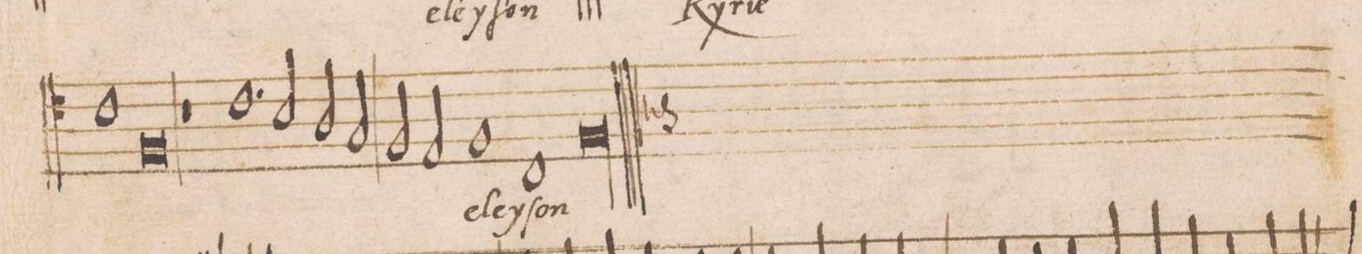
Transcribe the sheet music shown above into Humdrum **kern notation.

**kern	**text
*I"BASVS	*
*clefC4	*
*k[b-]	*
*met(C|)	*
*M2/1	*
1c	.
0F	.
=31-	=31-
1r	.
=32-	=32-
1.c	.
2B-/	.
=33-	=33-
2A/	.
2G/	.
2F/	.
2E/	.
=34-	=34-
1F	e-
1C	-ley-
=35-	=35-
0Fl\	-ſon
==	==
*-	*-
